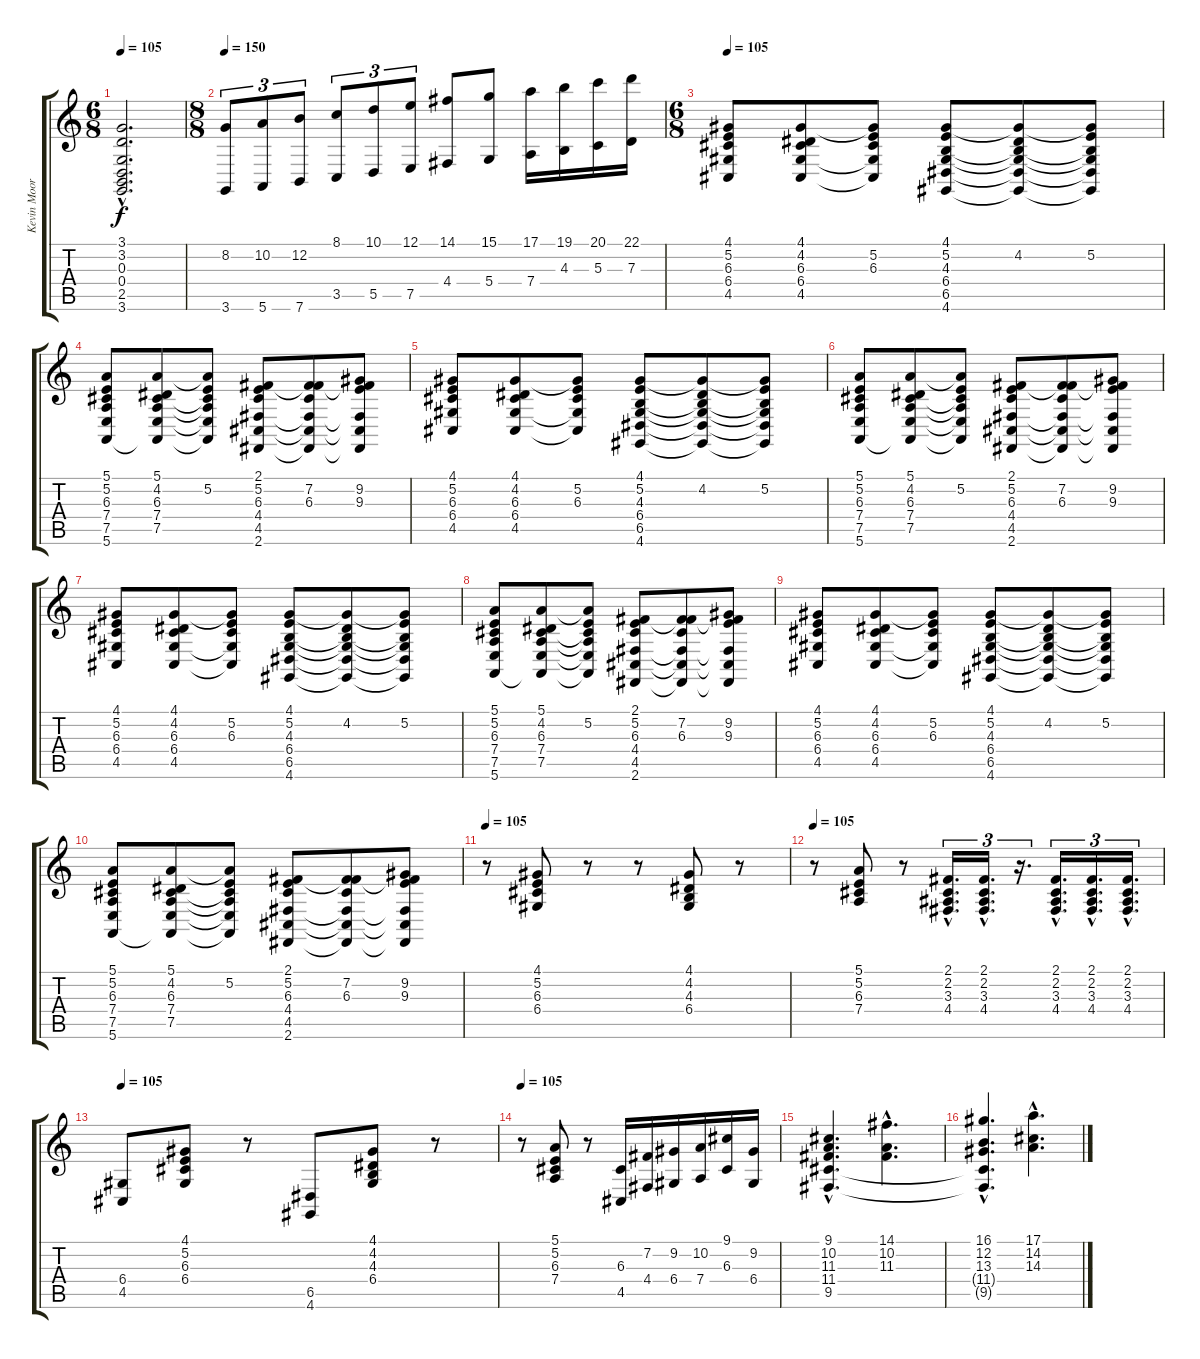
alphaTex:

\track ("Kevin Moore" "Kevin Moor") {instrument stringensemble1}
\staff {score tabs}
\tuning (E4 B3 G3 D3 A2 E2) {hide}
\ts (6 8)
\tempo 105
\clef g2
\ks c
(3.1{hac} 3.2{hac} 0.3{hac} 0.4{hac} 2.5{hac} 3.6{hac}).2{d dy f} |
\ts (8 8)
\tempo 150
(8.2 3.6).8{tu (3 2)} (10.2 5.6).8{tu (3 2)} (12.2 7.6).8{tu (3 2)} (8.1 3.5).8{tu (3 2)} (10.1 5.5).8{tu (3 2)} (12.1 7.5).8{tu (3 2)} (14.1 4.4).8 (15.1 5.4).8 (17.1 7.4).16 (19.1 4.3).16 (20.1 5.3).16 (22.1 7.3).16 |
\ts (6 8)
\tempo 105
(4.1 5.2 6.3 6.4 4.5).8 (4.1 4.2 6.3 6.4 4.5).8 (4.1{t} 5.2 6.3 6.4{t} 4.5{t}).8 (4.1 5.2 4.3 6.4 6.5 4.6).8 (4.1{t} 4.2 4.3{t} 6.4{t} 6.5{t} 4.6{t}).8 (4.1{t} 5.2 4.3{t} 6.4{t} 6.5{t} 4.6{t}).8 |
(5.1 5.2 6.3 7.4 7.5 5.6).8 (5.1 4.2 6.3 7.4 7.5 5.6{t}).8 (5.1{t} 5.2 6.3{t} 7.4{t} 7.5{t} 5.6{t}).8 (2.1 5.2 6.3 4.4 4.5 2.6).8 (2.1{t} 7.2 6.3 4.4{t} 4.5{t} 2.6{t}).8 (2.1{t} 9.2 9.3 4.4{t} 4.5{t} 2.6{t}).8 |
(4.1 5.2 6.3 6.4 4.5).8 (4.1 4.2 6.3 6.4 4.5).8 (4.1{t} 5.2 6.3 6.4{t} 4.5{t}).8 (4.1 5.2 4.3 6.4 6.5 4.6).8 (4.1{t} 4.2 4.3{t} 6.4{t} 6.5{t} 4.6{t}).8 (4.1{t} 5.2 4.3{t} 6.4{t} 6.5{t} 4.6{t}).8 |
(5.1 5.2 6.3 7.4 7.5 5.6).8 (5.1 4.2 6.3 7.4 7.5 5.6{t}).8 (5.1{t} 5.2 6.3{t} 7.4{t} 7.5{t} 5.6{t}).8 (2.1 5.2 6.3 4.4 4.5 2.6).8 (2.1{t} 7.2 6.3 4.4{t} 4.5{t} 2.6{t}).8 (2.1{t} 9.2 9.3 4.4{t} 4.5{t} 2.6{t}).8 |
(4.1 5.2 6.3 6.4 4.5).8 (4.1 4.2 6.3 6.4 4.5).8 (4.1{t} 5.2 6.3 6.4{t} 4.5{t}).8 (4.1 5.2 4.3 6.4 6.5 4.6).8 (4.1{t} 4.2 4.3{t} 6.4{t} 6.5{t} 4.6{t}).8 (4.1{t} 5.2 4.3{t} 6.4{t} 6.5{t} 4.6{t}).8 |
(5.1 5.2 6.3 7.4 7.5 5.6).8 (5.1 4.2 6.3 7.4 7.5 5.6{t}).8 (5.1{t} 5.2 6.3{t} 7.4{t} 7.5{t} 5.6{t}).8 (2.1 5.2 6.3 4.4 4.5 2.6).8 (2.1{t} 7.2 6.3 4.4{t} 4.5{t} 2.6{t}).8 (2.1{t} 9.2 9.3 4.4{t} 4.5{t} 2.6{t}).8 |
(4.1 5.2 6.3 6.4 4.5).8 (4.1 4.2 6.3 6.4 4.5).8 (4.1{t} 5.2 6.3 6.4{t} 4.5{t}).8 (4.1 5.2 4.3 6.4 6.5 4.6).8 (4.1{t} 4.2 4.3{t} 6.4{t} 6.5{t} 4.6{t}).8 (4.1{t} 5.2 4.3{t} 6.4{t} 6.5{t} 4.6{t}).8 |
(5.1 5.2 6.3 7.4 7.5 5.6).8 (5.1 4.2 6.3 7.4 7.5 5.6{t}).8 (5.1{t} 5.2 6.3{t} 7.4{t} 7.5{t} 5.6{t}).8 (2.1 5.2 6.3 4.4 4.5 2.6).8 (2.1{t} 7.2 6.3 4.4{t} 4.5{t} 2.6{t}).8 (2.1{t} 9.2 9.3 4.4{t} 4.5{t} 2.6{t}).8 |
\tempo 105
r.8 (4.1 5.2 6.3 6.4).8 r.8 r.8 (4.1 4.2 4.3 6.4).8 r.8 |
\tempo 105
r.8 (5.1 5.2 6.3 7.4).8 r.8 (2.1{hac} 2.2{hac} 3.3{hac} 4.4{hac}).16{d tu (3 2)} (2.1{hac} 2.2{hac} 3.3{hac} 4.4{hac}).16{d tu (3 2)} r.16{d tu (3 2)} (2.1{hac} 2.2{hac} 3.3{hac} 4.4{hac}).16{d tu (3 2)} (2.1{hac} 2.2{hac} 3.3{hac} 4.4{hac}).16{d tu (3 2)} (2.1{hac} 2.2{hac} 3.3{hac} 4.4{hac}).16{d tu (3 2)} |
\tempo 105
(6.4 4.5).8 (4.1 5.2 6.3 6.4).8 r.8 (6.5 4.6).8 (4.1 4.2 4.3 6.4).8 r.8 |
\tempo 105
r.8 (5.1 5.2 6.3 7.4).8 r.8 (6.3 4.5).16 (7.2 4.4).16 (9.2 6.4).16 (10.2 7.4).16 (9.1 6.3).16 (9.2 6.4).16 |
(9.1{hac} 10.2{hac} 11.3{hac} 11.4{hac} 9.5{hac}).4{d} (14.1{hac} 10.2{hac} 11.3{hac}).4{d} |
(16.1{hac} 12.2{hac} 13.3{hac} 11.4{hac t} 9.5{hac t}).4{d} (17.1{hac} 14.2{hac} 14.3{hac}).4{d}
